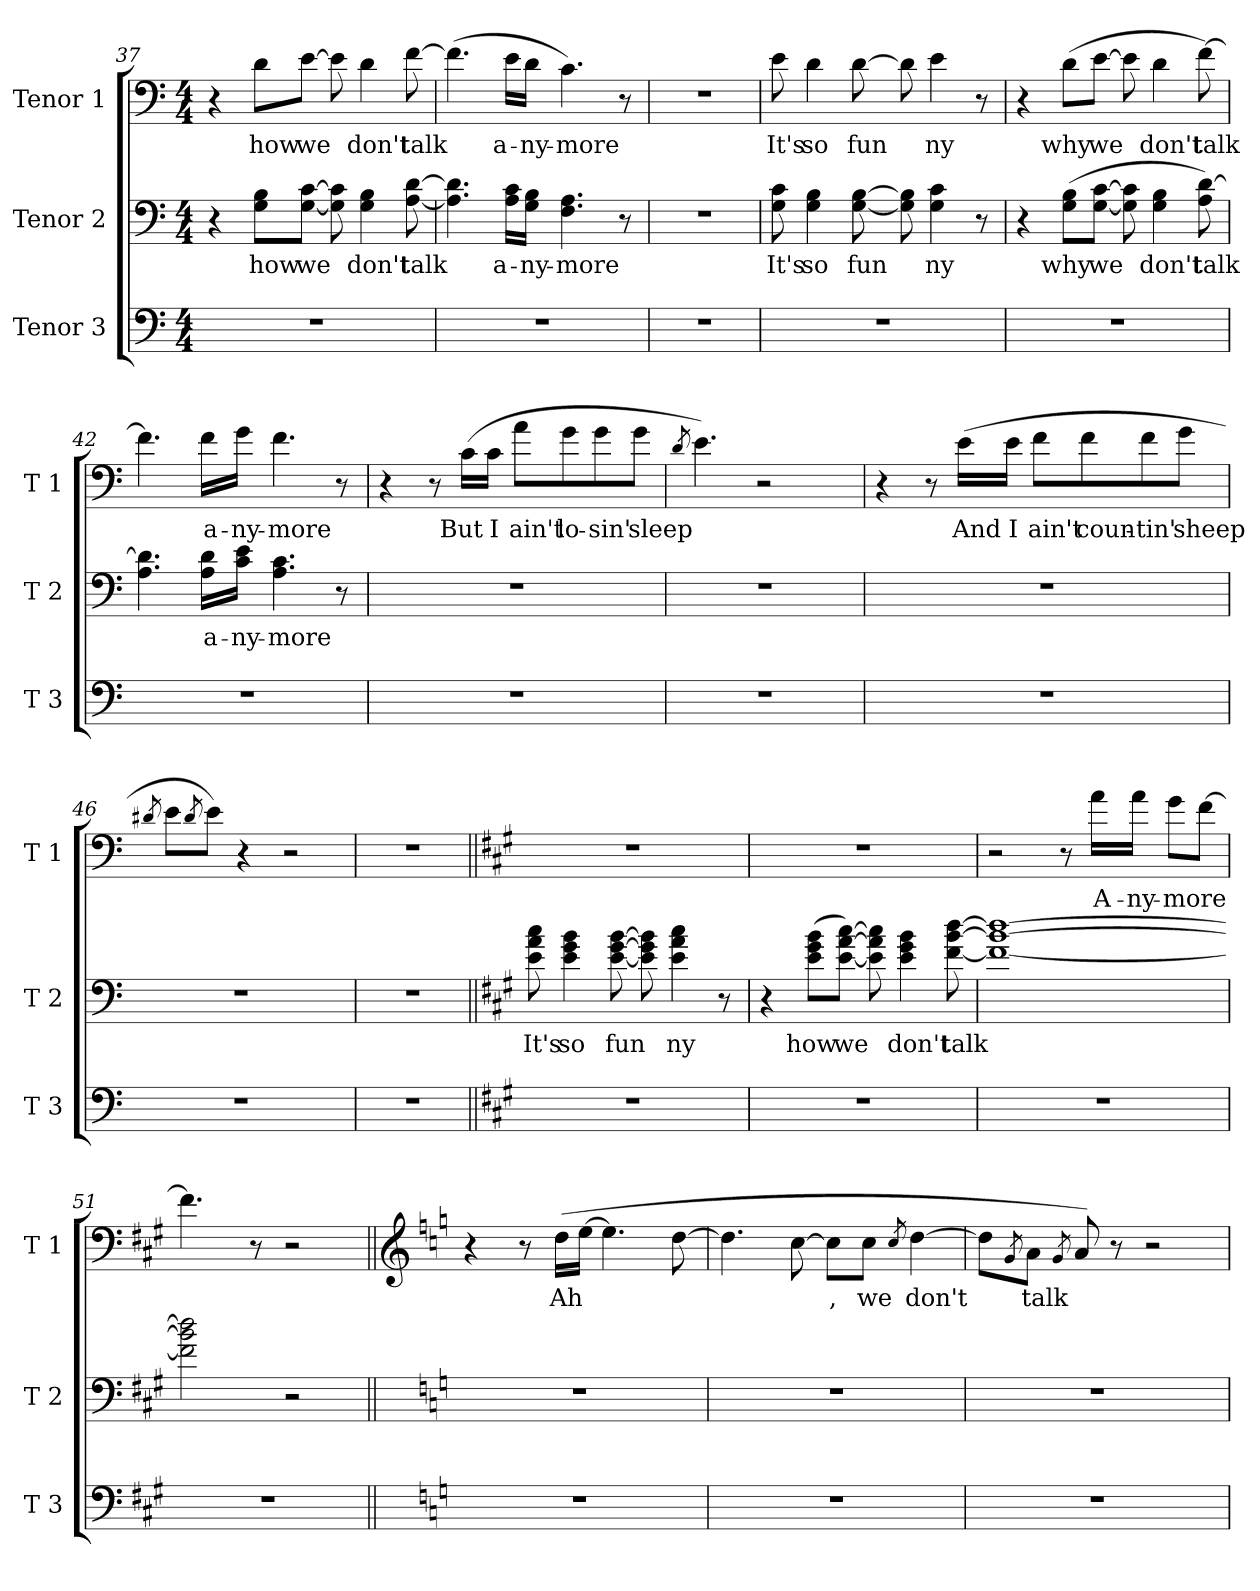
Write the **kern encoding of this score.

**kern	**kern	**text	**kern	**text
*part3	*part2	*part2	*part1	*part1
*staff3	*staff2	*staff2	*staff1	*staff1
*I"Tenor 3	*I"Tenor 2	*	*I"Tenor 1	*
*I'T 3	*I'T 2	*	*I'T 1	*
*clefF4	*clefF4	*	*clefF4	*
*k[]	*k[]	*	*k[]	*
*C:	*C:	*	*C:	*
*M4/4	*M4/4	*	*M4/4	*
=37	=37	=37	=37	=37
1r	4r	.	4r	.
!	!	!LO:LY:b	!	!LO:LY:b
.	8G\ 8B\L	how	8d\L	how
!	!	!LO:LY:b	!	!LO:LY:b
.	[8G\ [8c\J	we	[8e\J	we
.	8G\] 8c\]	.	8e\]	.
!	!	!LO:LY:b	!	!LO:LY:b
.	4G\ 4B\	don't	4d\	don't
!	!	!LO:LY:b	!	!LO:LY:b
.	[8A\ [8d\	talk	[8f\	talk
=38	=38	=38	=38	=38
1r	4.A\] 4.d\]	.	(>4.f\]	.
!	!	!LO:LY:b	!	!LO:LY:b
.	16A\ 16c\LL	a-	16e\LL	a-
!	!	!LO:LY:b	!	!LO:LY:b
.	16G\ 16B\JJ	-ny-	16d\JJ	-ny-
!	!	!LO:LY:b	!	!LO:LY:b
.	4.F\ 4.A\	-more	4.c\)	-more
!	!	!LO:LY:b	!	!LO:LY:b
.	8r	.	8r	.
=39	=39	=39	=39	=39
1r	1r	.	1r	.
!!LO:LB:g=z
=40	=40	=40	=40	=40
!	!	!LO:LY:b	!	!LO:LY:b
1r	8G\ 8c\	It's	8e\	It's
!	!	!LO:LY:b	!	!LO:LY:b
.	4G\ 4B\	so	4d\	so
!	!	!LO:LY:b	!	!LO:LY:b
.	[8G\ [8B\	fun	[8d\	fun
.	8G\] 8B\]	.	8d\]	.
!	!	!LO:LY:b	!	!LO:LY:b
.	4G\ 4c\	ny	4e\	ny
.	8r	.	8r	.
=41	=41	=41	=41	=41
1r	4r	.	4r	.
!	!	!LO:LY:b	!	!LO:LY:b
.	(>8G\ 8B\L	why	(>8d\L	why
!	!	!LO:LY:b	!	!LO:LY:b
.	[8G\ [8c\J	we	[8e\J	we
.	8G\] 8c\]	.	8e\]	.
!	!	!LO:LY:b	!	!LO:LY:b
.	4G\ 4B\	don't	4d\	don't
!	!	!LO:LY:b	!	!LO:LY:b
.	8A\ [8d\)	talk	[8f\)	talk
=42	=42	=42	=42	=42
1r	4.A\ 4.d\]	.	4.f\]	.
!	!	!LO:LY:b	!	!LO:LY:b
.	16A\ 16d\LL	a-	16f\LL	a-
!	!	!LO:LY:b	!	!LO:LY:b
.	16c\ 16e\JJ	-ny-	16g\JJ	-ny-
!	!	!LO:LY:b	!	!LO:LY:b
.	4.A\ 4.c\	-more	4.f\	-more
!	!	!LO:LY:b	!	!LO:LY:b
.	8r	.	8r	.
=43	=43	=43	=43	=43
1r	1r	.	4r	.
.	.	.	8r	.
!	!	!	!	!LO:LY:b
.	.	.	(>16c\LL	But
!	!	!	!	!LO:LY:b
.	.	.	16c\JJ	I
!	!	!	!	!LO:LY:b
.	.	.	8a\L	ain't
!	!	!	!	!LO:LY:b
.	.	.	8g\	lo-
!	!	!	!	!LO:LY:b
.	.	.	8g\	-sin'
!	!	!	!	!LO:LY:b
.	.	.	8g\J	sleep
!!LO:LB:g=z
=44	=44	=44	=44	=44
.	.	.	8qd/	.
1r	1r	.	4.e\)	.
!	!	!	!	!LO:LY:b
.	.	.	2r	\!
.	.	.	8ryy	.
=45	=45	=45	=45	=45
1r	1r	.	4r	.
.	.	.	8r	.
!	!	!	!	!LO:LY:b
.	.	.	(>16e\LL	And
!	!	!	!	!LO:LY:b
.	.	.	16e\JJ	I
!	!	!	!	!LO:LY:b
.	.	.	8f\L	ain't
!	!	!	!	!LO:LY:b
.	.	.	8f\	coun-
!	!	!	!	!LO:LY:b
.	.	.	8f\	-tin'
!	!	!	!	!LO:LY:b
.	.	.	8g\J	sheep
=46	=46	=46	=46	=46
.	.	.	8qd#X/	.
1r	1r	.	8e\L	.
.	.	.	8qd#/	.
.	.	.	8e\J)	.
!	!	!	!	!LO:LY:b
.	.	.	4r	\!
.	.	.	2r	.
=47	=47	=47	=47	=47
1r	1r	.	1r	.
!!LO:LB:g=z
=48||	=48||	=48||	=48||	=48||
*k[f#c#g#]	*k[f#c#g#]	*	*k[f#c#g#]	*
*A:	*A:	*	*A:	*
!	!	!LO:LY:b	!	!
1r	8e\ 8a\ 8cc#\	It's	1r	.
!	!	!LO:LY:b	!	!
.	4e\ 4g#\ 4b\	so	.	.
!	!	!LO:LY:b	!	!
.	[8e\ [8g#\ [8b\	fun	.	.
.	8e\] 8g#\] 8b\]	.	.	.
!	!	!LO:LY:b	!	!
.	4e\ 4a\ 4cc#\	ny	.	.
.	8r	.	.	.
=49	=49	=49	=49	=49
1r	4r	.	1r	.
!	!	!LO:LY:b	!	!
.	(>8e\ 8g#\ 8b\L	how	.	.
!	!	!LO:LY:b	!	!
.	[8e\ [8a\ [8cc#\J)	we	.	.
.	8e\] 8a\] 8cc#\]	.	.	.
!	!	!LO:LY:b	!	!
.	4e\ 4g#\ 4b\	don't	.	.
!	!	!LO:LY:b	!	!
.	[8f#\ [8b\ [8dd\	talk	.	.
=50	=50	=50	=50	=50
1r	1f#_ 1b_ 1dd_	.	2r	.
.	.	.	8r	.
!	!	!	!	!LO:LY:b
.	.	.	16a\LL	A-
!	!	!	!	!LO:LY:b
.	.	.	16a\JJ	-ny-
!	!	!	!	!LO:LY:b
.	.	.	8g#\L	-more
.	.	.	[8f#\J	.
=51	=51	=51	=51	=51
1r	2f#\] 2b\] 2dd\]	.	4.f#\]	.
!	!	!	!	!LO:LY:b
.	.	.	8r	\!
!	!	!LO:LY:b	!	!
.	2r	\!	2r	.
!!LO:LB:g=z
=52||	=52||	=52||	=52||	=52||
*	*	*	*clefG2	*
*k[]	*k[]	*	*k[]	*
*C:	*C:	*	*C:	*
1r	1r	.	4r	.
.	.	.	8r	.
!	!	!	!	!LO:LY:b
.	.	.	(>16dd\LL	Ah
.	.	.	[16ee\JJ	.
.	.	.	4.ee\]	.
.	.	.	[8dd\	.
=53	=53	=53	=53	=53
1r	1r	.	4.dd\]	.
.	.	.	[8cc\	.
!	!	!	!	!LO:LY:b
.	.	.	8cc\L]	,
!	!	!	!	!LO:LY:b
.	.	.	8cc\J	we
.	.	.	8qcc/	.
!	!	!	!	!LO:LY:b
.	.	.	[4dd\	don't
=54	=54	=54	=54	=54
1r	1r	.	8dd\L]	.
.	.	.	8qg/	.
!	!	!	!	!LO:LY:b
.	.	.	8a\J	talk
.	.	.	8qg/	.
.	.	.	8a/)	.
!	!	!	!	!LO:LY:b
.	.	.	8r	\!
.	.	.	2r	.
=	=	=	=	=
*-	*-	*-	*-	*-
